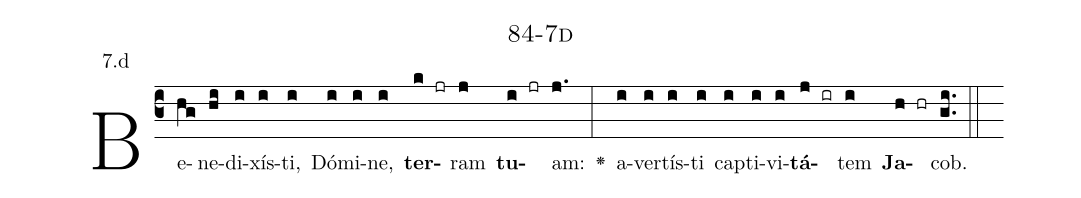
name: 84-7d;
annotation: 7.d;
%%
(c3)Be(hg)ne(hi)di(i)xís(i)ti,(i) Dó(i)mi(i)ne,(i) <b>ter</b>(k jr)ram(j) <b>tu</b>(i jr)am:(j.) <v>\greheightstar</v>(:) a(i)ver(i)tís(i)ti(i) cap(i)ti(i)vi(i)<b>tá</b>(j ir)tem(i) <b>Ja</b>(h hr)cob.(gi..) (::)


%E(i) u(i) o(j) u(i) a(h) e.(gi..) (::)
